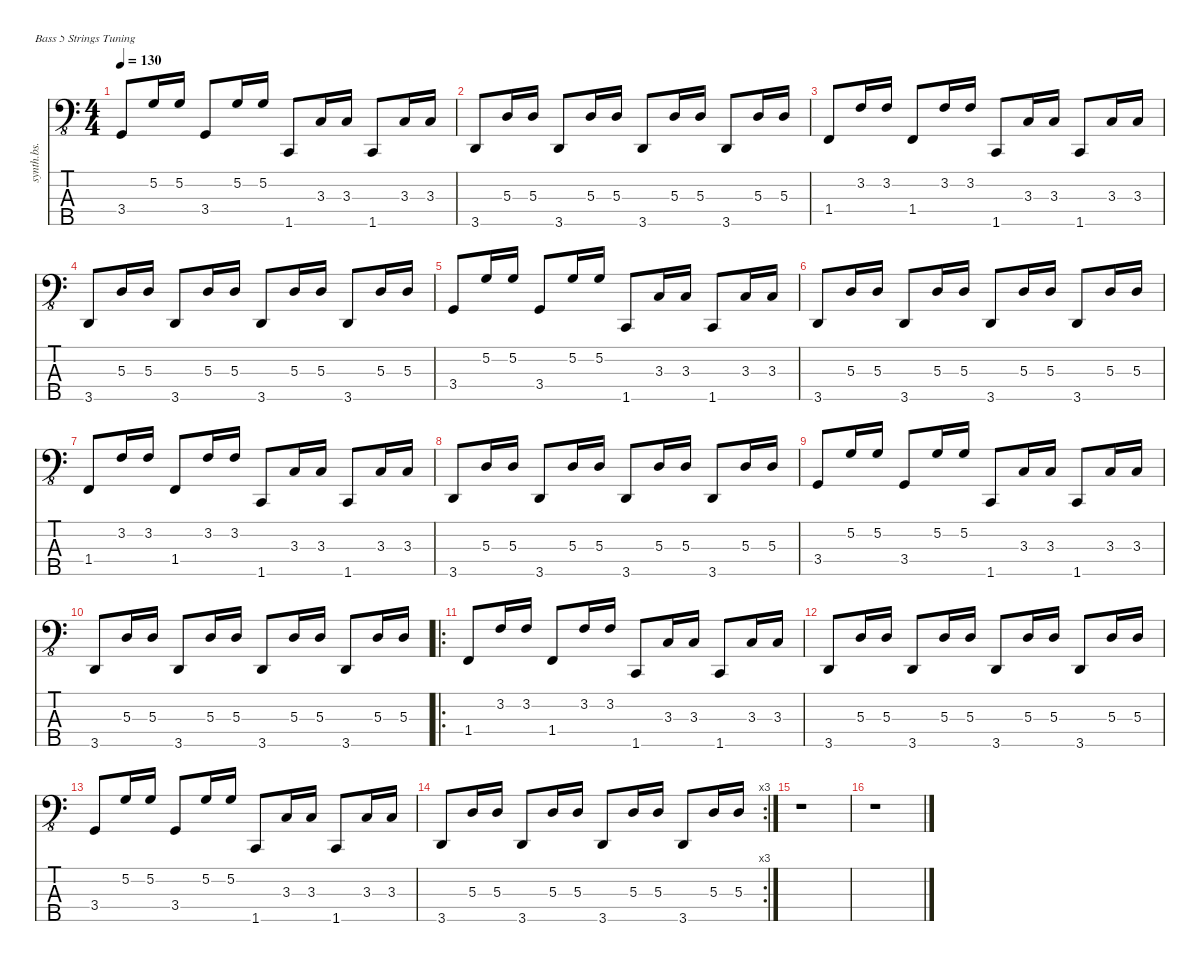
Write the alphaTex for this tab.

\defaultSystemsLayout 4
\hideDynamics
\bracketExtendMode nobrackets
\otherSystemsTrackNameOrientation horizontal
\track ("Synth 2-LH" "synth.bs.") {defaultSystemsLayout 4 instrument synthbass1}
\staff {score tabs}
\tuning (G2 D2 A1 E1 B0)
\displaytranspose 0
\ts (4 4)
\tempo 130
\clef f4
\ottava 8vb
\ks c
3.4.8{dy f beam Up} 5.2.16{beam Up} 5.2.16{beam Up} 3.4.8{beam Up} 5.2.16{beam Up} 5.2.16{beam Up} 1.5.8{beam Up} 3.3.16{beam Up} 3.3.16{beam Up} 1.5.8{beam Up} 3.3.16{beam Up} 3.3.16{beam Up} |
3.5.8{beam Up} 5.3.16{beam Up} 5.3.16{beam Up} 3.5.8{beam Up} 5.3.16{beam Up} 5.3.16{beam Up} 3.5.8{beam Up} 5.3.16{beam Up} 5.3.16{beam Up} 3.5.8{beam Up} 5.3.16{beam Up} 5.3.16{beam Up} |
1.4.8{beam Up} 3.2.16{beam Up} 3.2.16{beam Up} 1.4.8{beam Up} 3.2.16{beam Up} 3.2.16{beam Up} 1.5.8{beam Up} 3.3.16{beam Up} 3.3.16{beam Up} 1.5.8{beam Up} 3.3.16{beam Up} 3.3.16{beam Up} |
3.5.8{beam Up} 5.3.16{beam Up} 5.3.16{beam Up} 3.5.8{beam Up} 5.3.16{beam Up} 5.3.16{beam Up} 3.5.8{beam Up} 5.3.16{beam Up} 5.3.16{beam Up} 3.5.8{beam Up} 5.3.16{beam Up} 5.3.16{beam Up} |
3.4.8{beam Up} 5.2.16{beam Up} 5.2.16{beam Up} 3.4.8{beam Up} 5.2.16{beam Up} 5.2.16{beam Up} 1.5.8{beam Up} 3.3.16{beam Up} 3.3.16{beam Up} 1.5.8{beam Up} 3.3.16{beam Up} 3.3.16{beam Up} |
3.5.8{beam Up} 5.3.16{beam Up} 5.3.16{beam Up} 3.5.8{beam Up} 5.3.16{beam Up} 5.3.16{beam Up} 3.5.8{beam Up} 5.3.16{beam Up} 5.3.16{beam Up} 3.5.8{beam Up} 5.3.16{beam Up} 5.3.16{beam Up} |
1.4.8{beam Up} 3.2.16{beam Up} 3.2.16{beam Up} 1.4.8{beam Up} 3.2.16{beam Up} 3.2.16{beam Up} 1.5.8{beam Up} 3.3.16{beam Up} 3.3.16{beam Up} 1.5.8{beam Up} 3.3.16{beam Up} 3.3.16{beam Up} |
3.5.8{beam Up} 5.3.16{beam Up} 5.3.16{beam Up} 3.5.8{beam Up} 5.3.16{beam Up} 5.3.16{beam Up} 3.5.8{beam Up} 5.3.16{beam Up} 5.3.16{beam Up} 3.5.8{beam Up} 5.3.16{beam Up} 5.3.16{beam Up} |
3.4.8{beam Up} 5.2.16{beam Up} 5.2.16{beam Up} 3.4.8{beam Up} 5.2.16{beam Up} 5.2.16{beam Up} 1.5.8{beam Up} 3.3.16{beam Up} 3.3.16{beam Up} 1.5.8{beam Up} 3.3.16{beam Up} 3.3.16{beam Up} |
3.5.8{beam Up} 5.3.16{beam Up} 5.3.16{beam Up} 3.5.8{beam Up} 5.3.16{beam Up} 5.3.16{beam Up} 3.5.8{beam Up} 5.3.16{beam Up} 5.3.16{beam Up} 3.5.8{beam Up} 5.3.16{beam Up} 5.3.16{beam Up} |
\ro
1.4.8{beam Up} 3.2.16{beam Up} 3.2.16{beam Up} 1.4.8{beam Up} 3.2.16{beam Up} 3.2.16{beam Up} 1.5.8{beam Up} 3.3.16{beam Up} 3.3.16{beam Up} 1.5.8{beam Up} 3.3.16{beam Up} 3.3.16{beam Up} |
3.5.8{beam Up} 5.3.16{beam Up} 5.3.16{beam Up} 3.5.8{beam Up} 5.3.16{beam Up} 5.3.16{beam Up} 3.5.8{beam Up} 5.3.16{beam Up} 5.3.16{beam Up} 3.5.8{beam Up} 5.3.16{beam Up} 5.3.16{beam Up} |
3.4.8{beam Up} 5.2.16{beam Up} 5.2.16{beam Up} 3.4.8{beam Up} 5.2.16{beam Up} 5.2.16{beam Up} 1.5.8{beam Up} 3.3.16{beam Up} 3.3.16{beam Up} 1.5.8{beam Up} 3.3.16{beam Up} 3.3.16{beam Up} |
\rc 3
3.5.8{beam Up} 5.3.16{beam Up} 5.3.16{beam Up} 3.5.8{beam Up} 5.3.16{beam Up} 5.3.16{beam Up} 3.5.8{beam Up} 5.3.16{beam Up} 5.3.16{beam Up} 3.5.8{beam Up} 5.3.16{beam Up} 5.3.16{beam Up} |
r.1{beam Down} |
r.1{beam Down}
